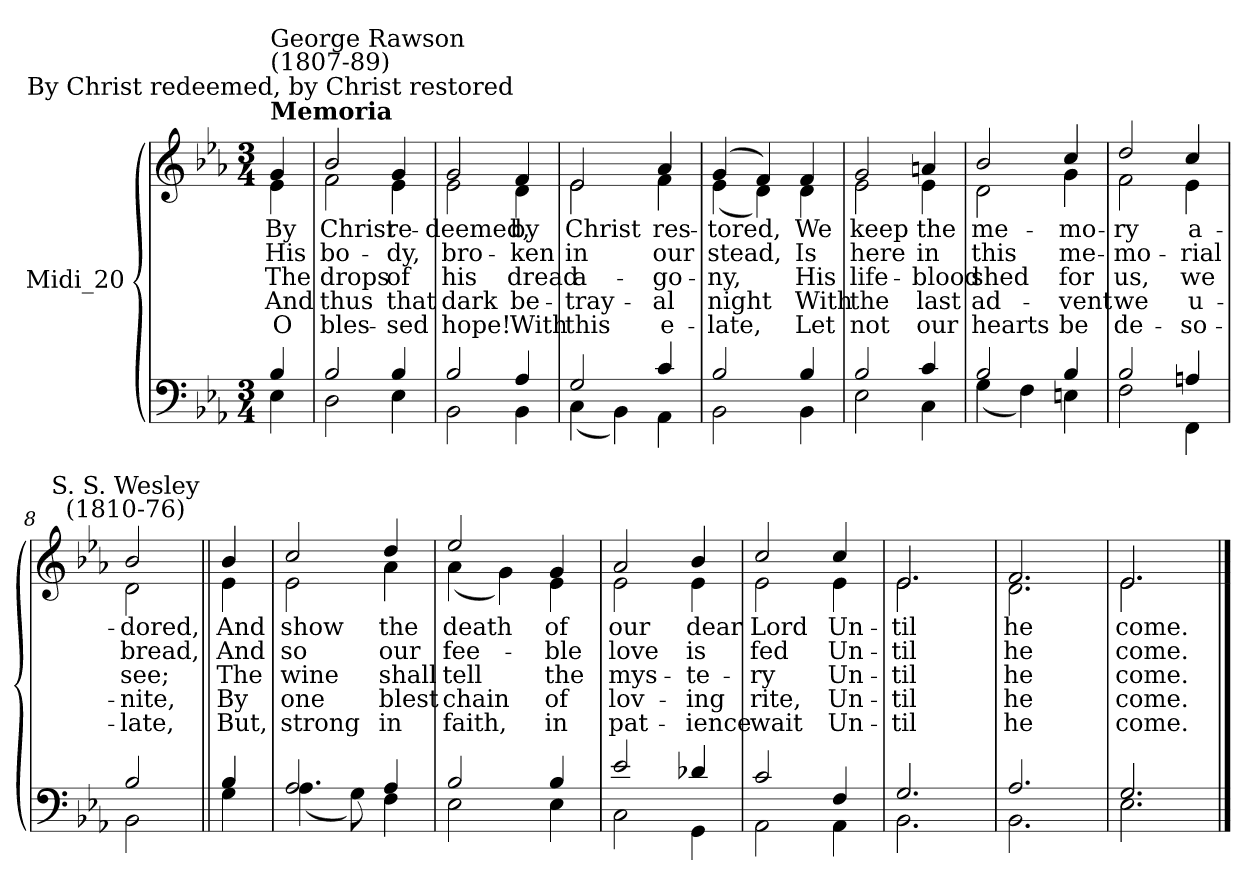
**kern	**kern	**text	**text	**text	**text	**text
*part2	*part1	*part1	*part1	*part1	*part1	*part1
*staff2	*staff1	*staff1	*staff1	*staff1	*staff1	*staff1
*I"Midi_20	*I"Midi_20	*	*	*	*	*
*clefF4	*clefG2	*	*	*	*	*
*k[b-e-a-]	*k[b-e-a-]	*	*	*	*	*
*E-:	*E-:	*	*	*	*	*
*M3/4	*M3/4	*	*	*	*	*
=	=	=	=	=	=	=
*^	*^	*	*	*	*	*
!	!	!LO:TX:a:B:t=Memoria	!	!	!	!	!	!
!	!	!LO:TX:a:cj:t=By Christ redeemed, by Christ restored	!	!	!	!	!	!
!	!	!LO:TX:a:t=George Rawson\n(1807-89)	!	!	!	!	!	!
!	!	!	!	!LO:LY:b	!LO:LY:b	!LO:LY:b	!LO:LY:b	!LO:LY:b
4B-/	4E-\	4g/	4e-\	By	His	The	And	O
=1	=1	=1	=1	=1	=1	=1	=1	=1
!	!	!	!	!LO:LY:b	!LO:LY:b	!LO:LY:b	!LO:LY:b	!LO:LY:b
2B-/	2D\	2b-/	2f\	Christ	bo-	-drops	thus	bles-
!	!	!	!	!LO:LY:b	!LO:LY:b	!LO:LY:b	!LO:LY:b	!LO:LY:b
4B-/	4E-\	4g/	4e-\	-re-	-dy,	of	that	sed
=2	=2	=2	=2	=2	=2	=2	=2	=2
!	!	!	!	!LO:LY:b	!LO:LY:b	!LO:LY:b	!LO:LY:b	!LO:LY:b
2B-/	2BB-\	2g/	2e-\	deemed,	bro-	-his	dark	hope!
!	!	!	!	!LO:LY:b	!LO:LY:b	!LO:LY:b	!LO:LY:b	!LO:LY:b
4A-/	4BB-\	4f/	4d\	by	ken	dread	be-	-With
=3	=3	=3	=3	=3	=3	=3	=3	=3
!	!	!	!	!LO:LY:b	!LO:LY:b	!LO:LY:b	!LO:LY:b	!LO:LY:b
2G/	(<4C\	2e-/	2e-\	Christ	in	a-	-tray-	-this
.	4BB-\)	.	.	.	.	.	.	.
!	!	!	!	!LO:LY:b	!LO:LY:b	!LO:LY:b	!LO:LY:b	!LO:LY:b
4c/	4AA-\	4a-/	4f\	res-	-our	go-	-al	e-
=4	=4	=4	=4	=4	=4	=4	=4	=4
!	!	!	!	!LO:LY:b	!LO:LY:b	!LO:LY:b	!LO:LY:b	!LO:LY:b
2B-/	2BB-\	(>4g/	(<4e-\	-tored,	stead,	ny,	night	late,
.	.	4f/)	4d\)	.	.	.	.	.
!	!	!	!	!LO:LY:b	!LO:LY:b	!LO:LY:b	!LO:LY:b	!LO:LY:b
4B-/	4BB-\	4f/	4d\	We	Is	His	With	Let
=5	=5	=5	=5	=5	=5	=5	=5	=5
!	!	!	!	!LO:LY:b	!LO:LY:b	!LO:LY:b	!LO:LY:b	!LO:LY:b
2B-/	2E-\	2g/	2e-\	keep	here	life-	-the	not
!	!	!	!	!LO:LY:b	!LO:LY:b	!LO:LY:b	!LO:LY:b	!LO:LY:b
4c/	4C\	4an/	4e-\	the	in	blood	last	our
=6	=6	=6	=6	=6	=6	=6	=6	=6
!	!	!	!	!LO:LY:b	!LO:LY:b	!LO:LY:b	!LO:LY:b	!LO:LY:b
2B-/	(<4G\	2b-/	2d\	me-	-this	shed	ad-	-hearts
.	4F\)	.	.	.	.	.	.	.
!	!	!	!	!LO:LY:b	!LO:LY:b	!LO:LY:b	!LO:LY:b	!LO:LY:b
4B-/	4En\	4cc/	4g\	mo-	-me-	-for	vent	be
=7	=7	=7	=7	=7	=7	=7	=7	=7
!	!	!	!	!LO:LY:b	!LO:LY:b	!LO:LY:b	!LO:LY:b	!LO:LY:b
2B-/	2F\	2dd/	2f\	ry	mo-	-us,	we	de-
!	!	!	!	!LO:LY:b	!LO:LY:b	!LO:LY:b	!LO:LY:b	!LO:LY:b
4An/	4FF\	4cc/	4e-\	-a-	-rial	we	u-	-so-
=8	=8	=8	=8	=8	=8	=8	=8	=8
!	!	!LO:TX:a:cj:t=S. S. Wesley\n(1810-76)	!	!	!	!	!	!
!	!	!	!	!LO:LY:b	!LO:LY:b	!LO:LY:b	!LO:LY:b	!LO:LY:b
2B-/	2BB-\	2b-/	2d\	-dored,	bread,	see;	nite,	late,
!!LO:LB:g=z	!!
=9||	=9||	=9||	=9||	=9||	=9||	=9||	=9||	=9||
!	!	!	!	!LO:LY:b	!LO:LY:b	!LO:LY:b	!LO:LY:b	!LO:LY:b
4B-/	4G\	4b-/	4e-\	And	And	The	By	But,
=10	=10	=10	=10	=10	=10	=10	=10	=10
!	!	!	!	!LO:LY:b	!LO:LY:b	!LO:LY:b	!LO:LY:b	!LO:LY:b
2A-/	(<4.A-\	2cc/	2e-\	show	so	wine	one	strong
.	8G\)	.	.	.	.	.	.	.
!	!	!	!	!LO:LY:b	!LO:LY:b	!LO:LY:b	!LO:LY:b	!LO:LY:b
4A-/	4F\	4dd/	4a-\	the	our	shall	blest	in
=11	=11	=11	=11	=11	=11	=11	=11	=11
!	!	!	!	!LO:LY:b	!LO:LY:b	!LO:LY:b	!LO:LY:b	!LO:LY:b
2B-/	2E-\	2ee-/	(<4a-\	death	fee-	tell	chain	faith,
.	.	.	4g\)	.	.	.	.	.
!	!	!	!	!LO:LY:b	!LO:LY:b	!LO:LY:b	!LO:LY:b	!LO:LY:b
4B-/	4E-\	4g/	4e-\	of	ble	the	of	in
=12	=12	=12	=12	=12	=12	=12	=12	=12
!	!	!	!	!LO:LY:b	!LO:LY:b	!LO:LY:b	!LO:LY:b	!LO:LY:b
2e-/	2C\	2a-/	2e-\	our	love	mys-	-lov-	-pat-
!	!	!	!	!LO:LY:b	!LO:LY:b	!LO:LY:b	!LO:LY:b	!LO:LY:b
4d-X/	4GG\	4b-/	4e-\	-dear	is	te-	-ing	ience
=13	=13	=13	=13	=13	=13	=13	=13	=13
!	!	!	!	!LO:LY:b	!LO:LY:b	!LO:LY:b	!LO:LY:b	!LO:LY:b
2c/	2AA-\	2cc/	2e-\	Lord	fed	ry	rite,	wait
!	!	!	!	!LO:LY:b	!LO:LY:b	!LO:LY:b	!LO:LY:b	!LO:LY:b
4F/	4AA-\	4cc/	4e-\	Un-	-Un-	-Un-	-Un-	-Un-
=14	=14	=14	=14	=14	=14	=14	=14	=14
!	!	!	!	!LO:LY:b	!LO:LY:b	!LO:LY:b	!LO:LY:b	!LO:LY:b
2.G/	2.BB-\	2.e-/	2.e-\	-til	til	til	til	til
=15	=15	=15	=15	=15	=15	=15	=15	=15
!	!	!	!	!LO:LY:b	!LO:LY:b	!LO:LY:b	!LO:LY:b	!LO:LY:b
2.A-/	2.BB-\	2.f/	2.d\	he	he	he	he	he
=16	=16	=16	=16	=16	=16	=16	=16	=16
!	!	!	!	!LO:LY:b	!LO:LY:b	!LO:LY:b	!LO:LY:b	!LO:LY:b
2.G/	2.E-\	2.e-/	2.e-\	come.	come.	come.	come.	come.
*v	*v	*	*	*	*	*	*	*
*	*v	*v	*	*	*	*	*
==	==	==	==	==	==	==
*-	*-	*-	*-	*-	*-	*-
